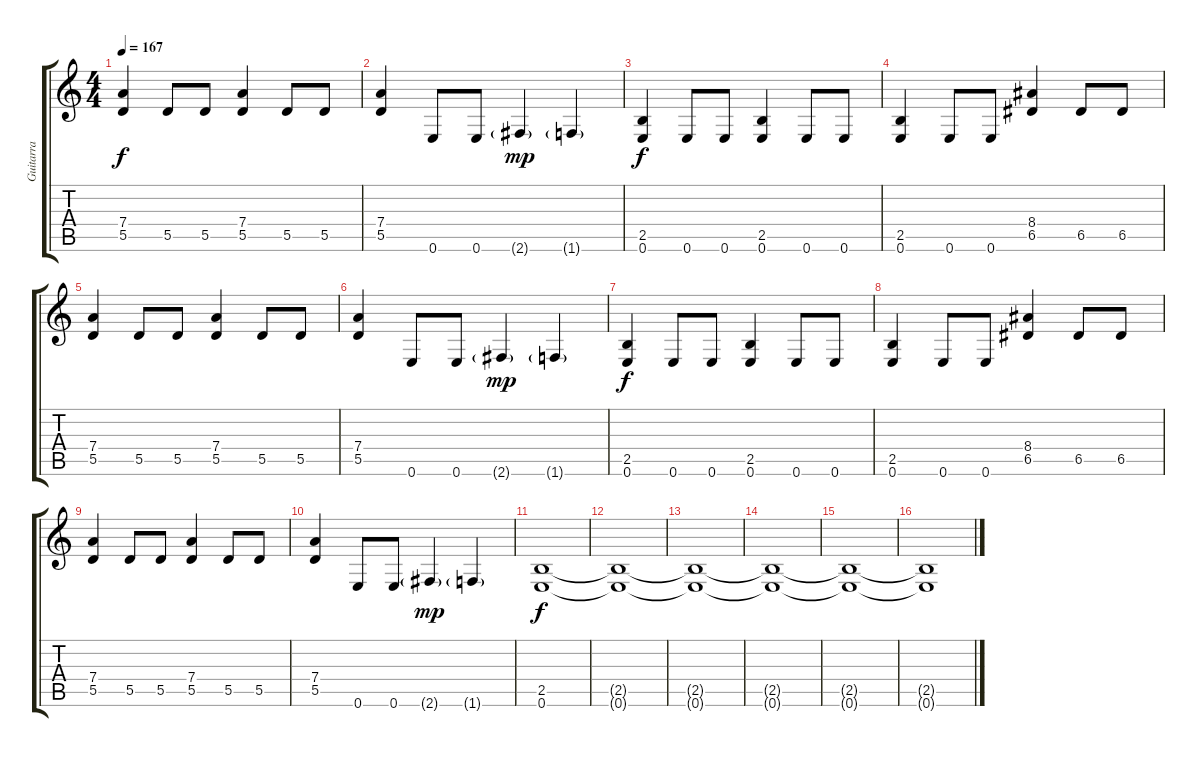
\track ("Guitarra" "Guitarra") {instrument distortionguitar}
\staff {score tabs}
\tuning (E4 B3 G3 D3 A2 E2) {hide}
\ts (4 4)
\tempo 167
\clef g2
\ks c
(7.4 5.5).4{dy f} 5.5.8 5.5.8 (7.4 5.5).4 5.5.8 5.5.8 |
(7.4 5.5).4 0.6.8 0.6.8 2.6{g}.4{dy mp} 1.6{g}.4 |
(2.5 0.6).4{dy f} 0.6.8 0.6.8 (2.5 0.6).4 0.6.8 0.6.8 |
(2.5 0.6).4 0.6.8 0.6.8 (8.4 6.5).4 6.5.8 6.5.8 |
(7.4 5.5).4 5.5.8 5.5.8 (7.4 5.5).4 5.5.8 5.5.8 |
(7.4 5.5).4 0.6.8 0.6.8 2.6{g}.4{dy mp} 1.6{g}.4 |
(2.5 0.6).4{dy f} 0.6.8 0.6.8 (2.5 0.6).4 0.6.8 0.6.8 |
(2.5 0.6).4 0.6.8 0.6.8 (8.4 6.5).4 6.5.8 6.5.8 |
(7.4 5.5).4 5.5.8 5.5.8 (7.4 5.5).4 5.5.8 5.5.8 |
(7.4 5.5).4 0.6.8 0.6.8 2.6{g}.4{dy mp} 1.6{g}.4 |
(2.5 0.6).1{dy f} |
(2.5{t} 0.6{t}).1 |
(2.5{t} 0.6{t}).1{volume 0} |
(2.5{t} 0.6{t}).1 |
(2.5{t} 0.6{t}).1 |
(2.5{t} 0.6{t}).1
